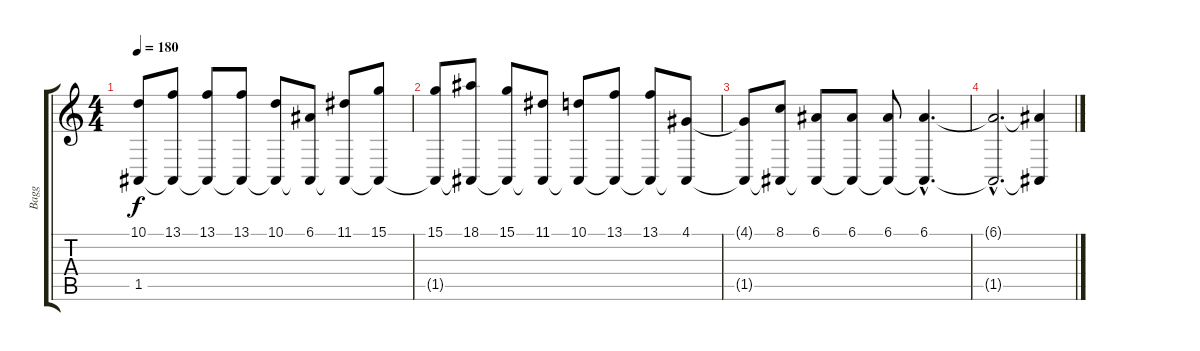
\track ("Bagg" "Bagg") {instrument bagpipe}
\staff {score tabs}
\tuning (E4 B3 G3 D3 A2 E2) {hide}
\ts (4 4)
\tempo 180
\clef g2
\ks c
(10.1 1.5{t}).8{dy f} (13.1 1.5{t}).8 (13.1 1.5{t}).8 (13.1 1.5{t}).8 (10.1 1.5{t}).8 (6.1 1.5{t}).8 (11.1 1.5{t}).8 (15.1 1.5{t}).8 |
(15.1 1.5{t}).8 (18.1 1.5{t}).8 (15.1 1.5{t}).8 (11.1 1.5{t}).8 (10.1 1.5{t}).8 (13.1 1.5{t}).8 (13.1 1.5{t}).8 (4.1 1.5{t}).8 |
(4.1{t} 1.5{t}).8 (8.1 1.5{t}).8 (6.1 1.5{t}).8 (6.1 1.5{t}).8 (6.1 1.5{t}).8 (6.1{hac} 1.5{hac t}).4{d} |
(6.1{hac t} 1.5{hac t}).2{d} (6.1{t} 1.5{t}).4
